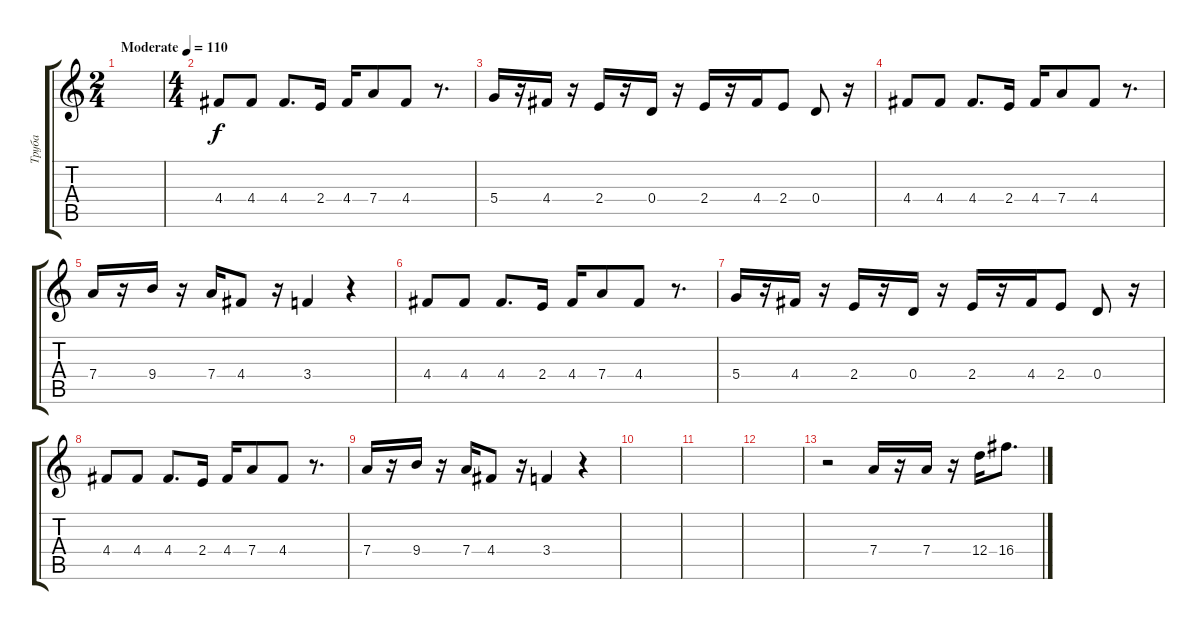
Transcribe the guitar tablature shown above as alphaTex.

\track ("Труба" "Труба") {instrument trumpet}
\staff {score tabs}
\tuning (E5 B4 G4 D4 A3 E3) {hide}
\ts (2 4)
\tempo (110 "Moderate")
\clef g2
\ks c
|
\ts (4 4)
4.4.8 4.4.8 4.4.8{d} 2.4.16 4.4.16 7.4.8 4.4.8 r.8{d} |
5.4.16 r.16 4.4.16 r.16 2.4.16 r.16 0.4.16 r.16 2.4.16 r.16 4.4.16 2.4.8 0.4.8 r.16 |
4.4.8 4.4.8 4.4.8{d} 2.4.16 4.4.16 7.4.8 4.4.8 r.8{d} |
7.4.16 r.16 9.4.16 r.16 7.4.16 4.4.8 r.16 3.4.4 r.4 |
4.4.8 4.4.8 4.4.8{d} 2.4.16 4.4.16 7.4.8 4.4.8 r.8{d} |
5.4.16 r.16 4.4.16 r.16 2.4.16 r.16 0.4.16 r.16 2.4.16 r.16 4.4.16 2.4.8 0.4.8 r.16 |
4.4.8 4.4.8 4.4.8{d} 2.4.16 4.4.16 7.4.8 4.4.8 r.8{d} |
7.4.16 r.16 9.4.16 r.16 7.4.16 4.4.8 r.16 3.4.4 r.4 |
|
|
|
r.2 7.4.16 r.16 7.4.16 r.16 12.4.16 16.4.8{d}
